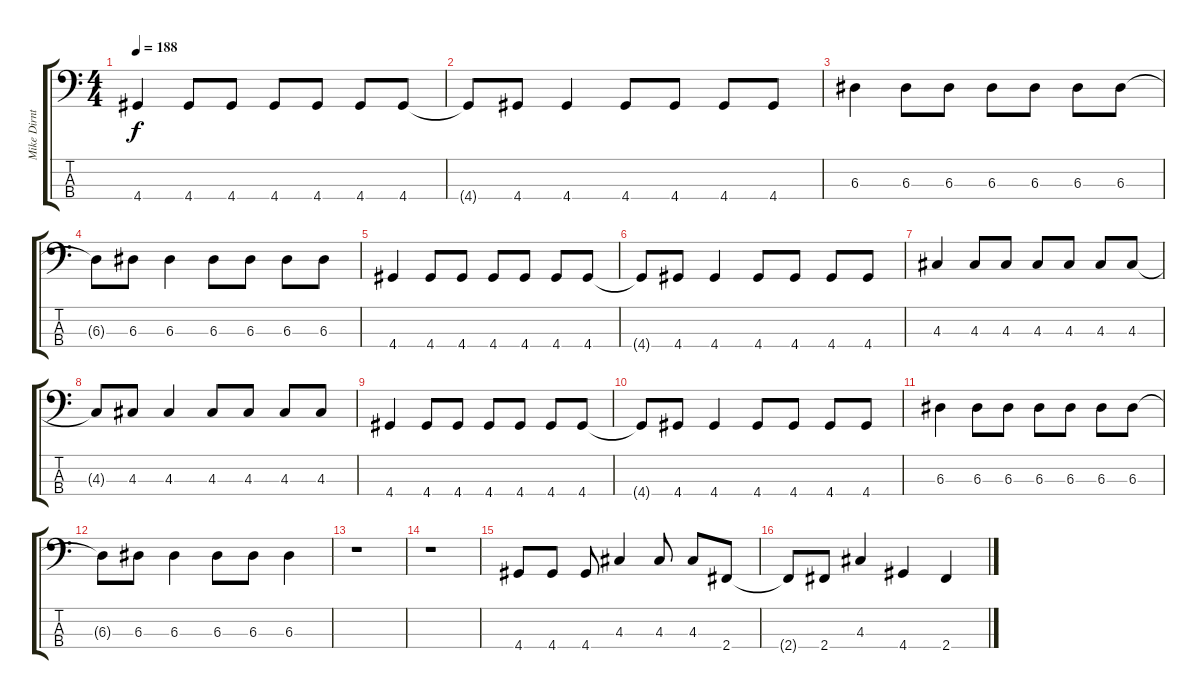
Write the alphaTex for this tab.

\track ("Mike Dirnt" "Mike Dirnt") {instrument electricbasspick}
\staff {score tabs}
\tuning (G2 D2 A1 E1) {hide}
\ts (4 4)
\tempo 188
\clef f4
\ks c
4.4.4{dy f} 4.4.8 4.4.8 4.4.8 4.4.8 4.4.8 4.4.8 |
4.4{t}.8 4.4.8 4.4.4 4.4.8 4.4.8 4.4.8 4.4.8 |
6.3.4 6.3.8 6.3.8 6.3.8 6.3.8 6.3.8 6.3.8 |
6.3{t}.8 6.3.8 6.3.4 6.3.8 6.3.8 6.3.8 6.3.8 |
4.4.4 4.4.8 4.4.8 4.4.8 4.4.8 4.4.8 4.4.8 |
4.4{t}.8 4.4.8 4.4.4 4.4.8 4.4.8 4.4.8 4.4.8 |
4.3.4 4.3.8 4.3.8 4.3.8 4.3.8 4.3.8 4.3.8 |
4.3{t}.8 4.3.8 4.3.4 4.3.8 4.3.8 4.3.8 4.3.8 |
4.4.4 4.4.8 4.4.8 4.4.8 4.4.8 4.4.8 4.4.8 |
4.4{t}.8 4.4.8 4.4.4 4.4.8 4.4.8 4.4.8 4.4.8 |
6.3.4 6.3.8 6.3.8 6.3.8 6.3.8 6.3.8 6.3.8 |
6.3{t}.8 6.3.8 6.3.4 6.3.8 6.3.8 6.3.4 |
r.1 |
r.1 |
4.4.8 4.4.8 4.4.8 4.3.4 4.3.8 4.3.8 2.4.8 |
2.4{t}.8 2.4.8 4.3.4 4.4.4 2.4.4
